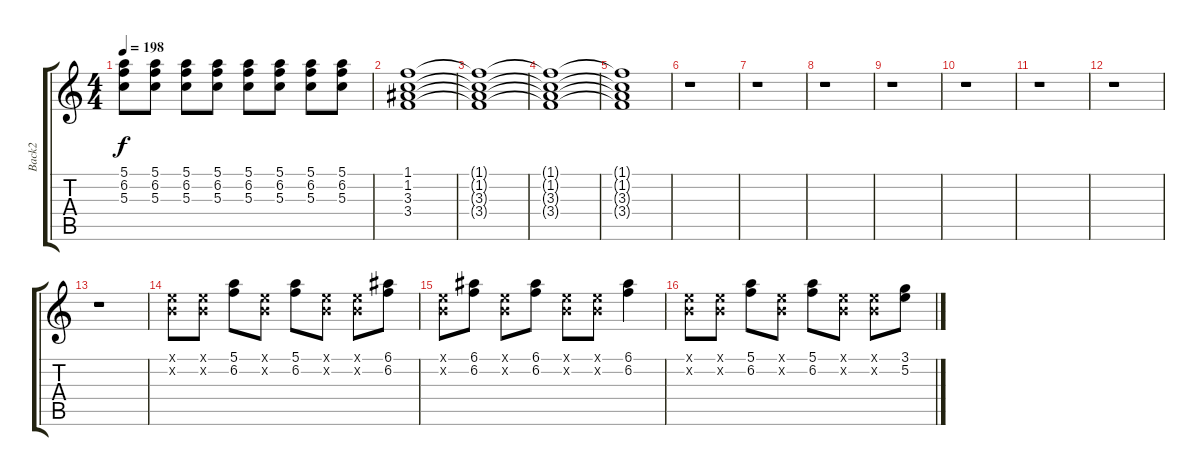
\track ("Back2" "Back2") {instrument overdrivenguitar}
\staff {score tabs}
\tuning (E4 B3 G3 D3 A2 D2) {hide}
\ts (4 4)
\tempo 198
\clef g2
\ks c
(5.1 6.2 5.3).8{dy f} (5.1 6.2 5.3).8 (5.1 6.2 5.3).8 (5.1 6.2 5.3).8 (5.1 6.2 5.3).8 (5.1 6.2 5.3).8 (5.1 6.2 5.3).8 (5.1 6.2 5.3).8 |
(1.1 1.2 3.3 3.4).1 |
(1.1{t} 1.2{t} 3.3{t} 3.4{t}).1 |
(1.1{t} 1.2{t} 3.3{t} 3.4{t}).1 |
(1.1{t} 1.2{t} 3.3{t} 3.4{t}).1 |
r.1 |
r.1 |
r.1 |
r.1 |
r.1 |
r.1 |
r.1 |
r.1 |
(0.1{x} 0.2{x}).8 (0.1{x} 0.2{x}).8 (5.1 6.2).8 (0.1{x} 0.2{x}).8 (5.1 6.2).8 (0.1{x} 0.2{x}).8 (0.1{x} 0.2{x}).8 (6.1 6.2).8 |
(0.1{x} 0.2{x}).8 (6.1 6.2).8 (0.1{x} 0.2{x}).8 (6.1 6.2).8 (0.1{x} 0.2{x}).8 (0.1{x} 0.2{x}).8 (6.1 6.2).4 |
(0.1{x} 0.2{x}).8 (0.1{x} 0.2{x}).8 (5.1 6.2).8 (0.1{x} 0.2{x}).8 (5.1 6.2).8 (0.1{x} 0.2{x}).8 (0.1{x} 0.2{x}).8 (3.1 5.2).8
